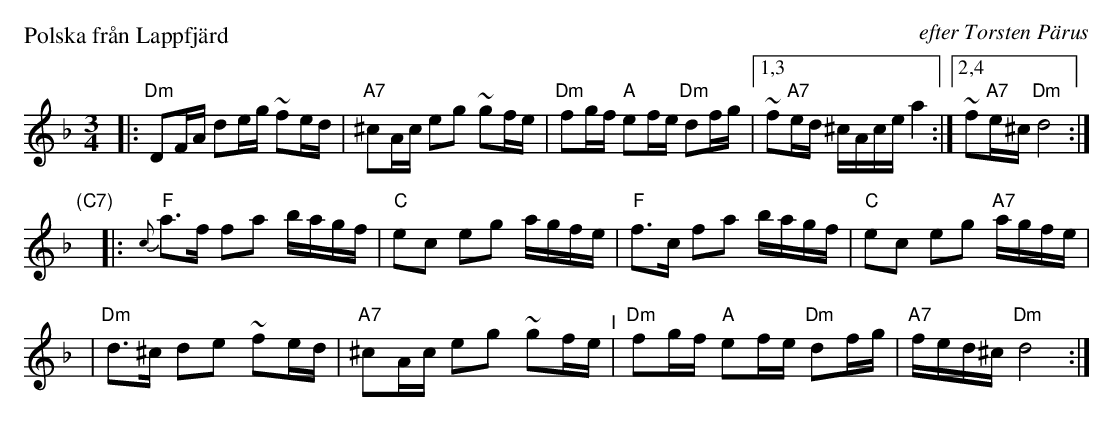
X:1
P: Polska fr\aan Lappfj\"ard
O: efter Torsten P\"arus
M: 3/4
L: 1/16
K: Dm
|: "Dm"D2FA d2eg ~f2ed | "A7"^c2Ac e2g2 ~g2fe | "Dm"f2gf "A"e2fe "Dm"d2fg \
|1,3 ~f2"A7"ed ^cAce a4 :|2,4 ~f2"A7"e^c "Dm"d8 :|
"(C7)"y\
|: "F"{c}a3f f2a2 bagf | "C"e2c2 e2g2 agfe \
| "F"f3c f2a2 bagf | "C"e2c2 e2g2 "A7"agfe |
| "Dm"d3^c d2e2 ~f2ed | "A7"^c2Ac e2g2 ~g2fe "^I"\
| "Dm"f2gf "A"e2fe "Dm"d2fg | "A7"fed^c "Dm"d8 :|
